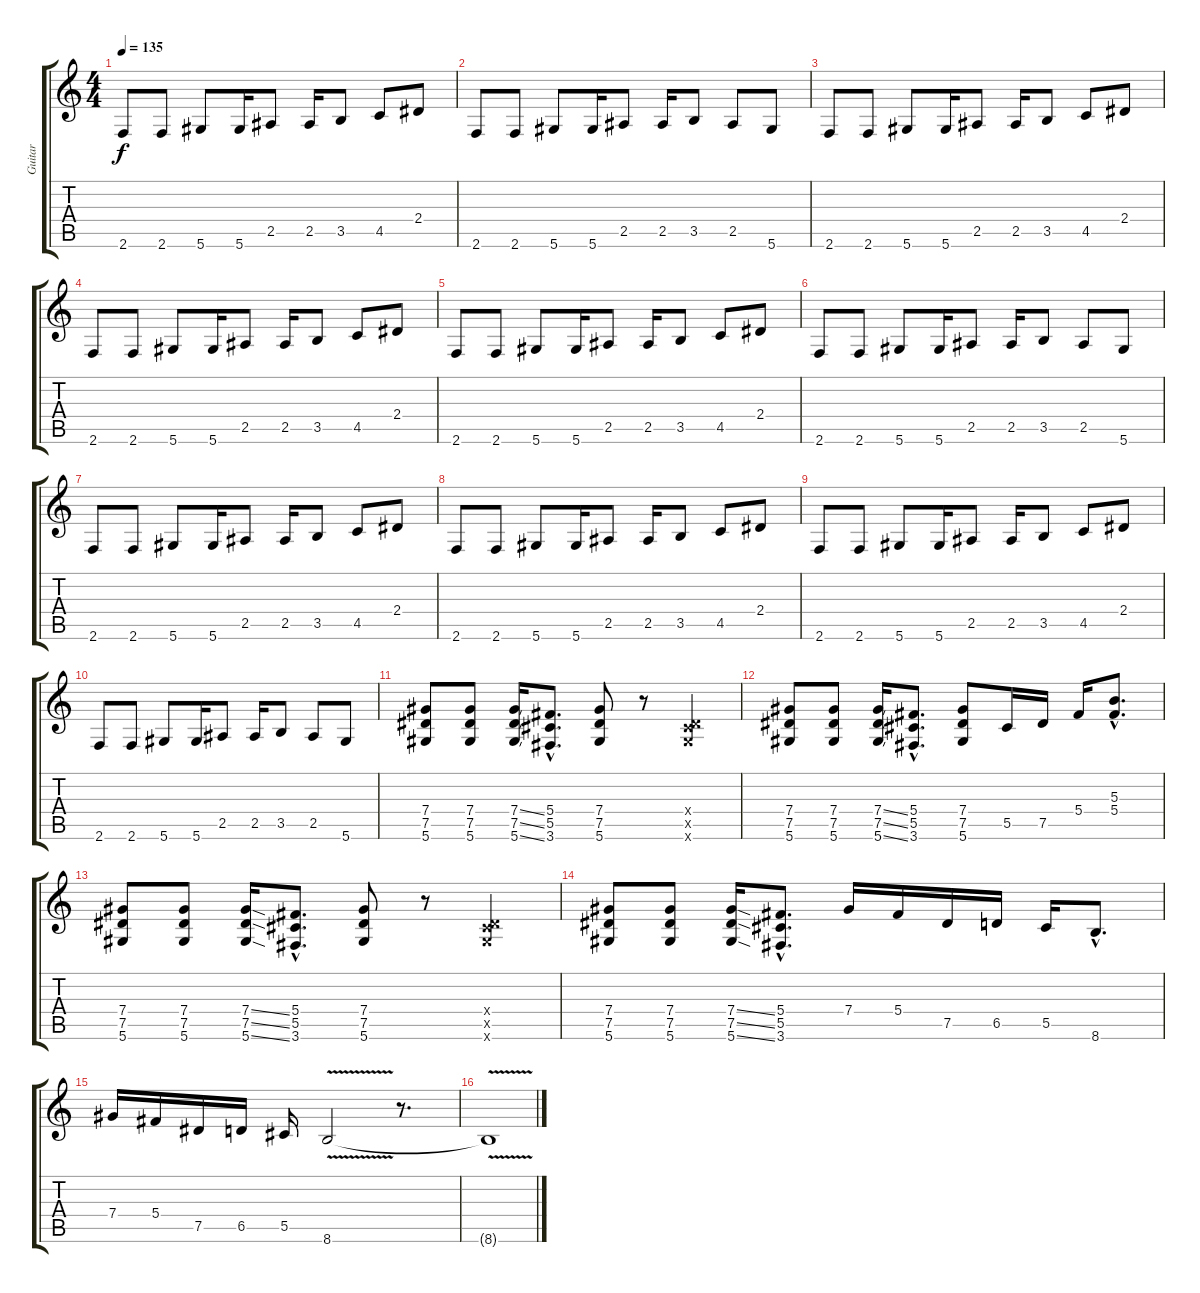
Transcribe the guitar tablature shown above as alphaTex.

\track ("Guitar" "Guitar") {instrument overdrivenguitar}
\staff {score tabs}
\tuning (Eb4 Bb3 Gb3 Db3 Ab2 Eb2) {hide}
\ts (4 4)
\tempo 135
\clef g2
\ks c
2.6.8{dy f} 2.6.8 5.6.8 5.6.16 2.5.8 2.5.16 3.5.8 4.5.8 2.4.8 |
2.6.8 2.6.8 5.6.8 5.6.16 2.5.8 2.5.16 3.5.8 2.5.8 5.6.8 |
2.6.8 2.6.8 5.6.8 5.6.16 2.5.8 2.5.16 3.5.8 4.5.8 2.4.8 |
2.6.8 2.6.8 5.6.8 5.6.16 2.5.8 2.5.16 3.5.8 4.5.8 2.4.8 |
2.6.8 2.6.8 5.6.8 5.6.16 2.5.8 2.5.16 3.5.8 4.5.8 2.4.8 |
2.6.8 2.6.8 5.6.8 5.6.16 2.5.8 2.5.16 3.5.8 2.5.8 5.6.8 |
2.6.8 2.6.8 5.6.8 5.6.16 2.5.8 2.5.16 3.5.8 4.5.8 2.4.8 |
2.6.8 2.6.8 5.6.8 5.6.16 2.5.8 2.5.16 3.5.8 4.5.8 2.4.8 |
2.6.8 2.6.8 5.6.8 5.6.16 2.5.8 2.5.16 3.5.8 4.5.8 2.4.8 |
2.6.8 2.6.8 5.6.8 5.6.16 2.5.8 2.5.16 3.5.8 2.5.8 5.6.8 |
(7.4 7.5 5.6).8 (7.4 7.5 5.6).8 (7.4{ss} 7.5{ss} 5.6{ss}).16 (5.4{hac} 5.5{hac} 3.6{hac}).8{d} (7.4 7.5 5.6).8 r.8 (0.4{x} 7.5{x} 5.6{x}).4 |
(7.4 7.5 5.6).8 (7.4 7.5 5.6).8 (7.4{ss} 7.5{ss} 5.6{ss}).16 (5.4{hac} 5.5{hac} 3.6{hac}).8{d} (7.4 7.5 5.6).8 5.5.16 7.5.16 5.4.16 (5.3{hac} 5.4{hac}).8{d} |
(7.4 7.5 5.6).8 (7.4 7.5 5.6).8 (7.4{ss} 7.5{ss} 5.6{ss}).16 (5.4{hac} 5.5{hac} 3.6{hac}).8{d} (7.4 7.5 5.6).8 r.8 (0.4{x} 7.5{x} 5.6{x}).4 |
(7.4 7.5 5.6).8 (7.4 7.5 5.6).8 (7.4{ss} 7.5{ss} 5.6{ss}).16 (5.4{hac} 5.5{hac} 3.6{hac}).8{d} 7.4.16 5.4.16 7.5.16 6.5.16 5.5.16 8.6{hac}.8{d} |
7.4.16 5.4.16 7.5.16 6.5.16 5.5.16 8.6{v}.2 r.8{d} |
8.6{t}.1
